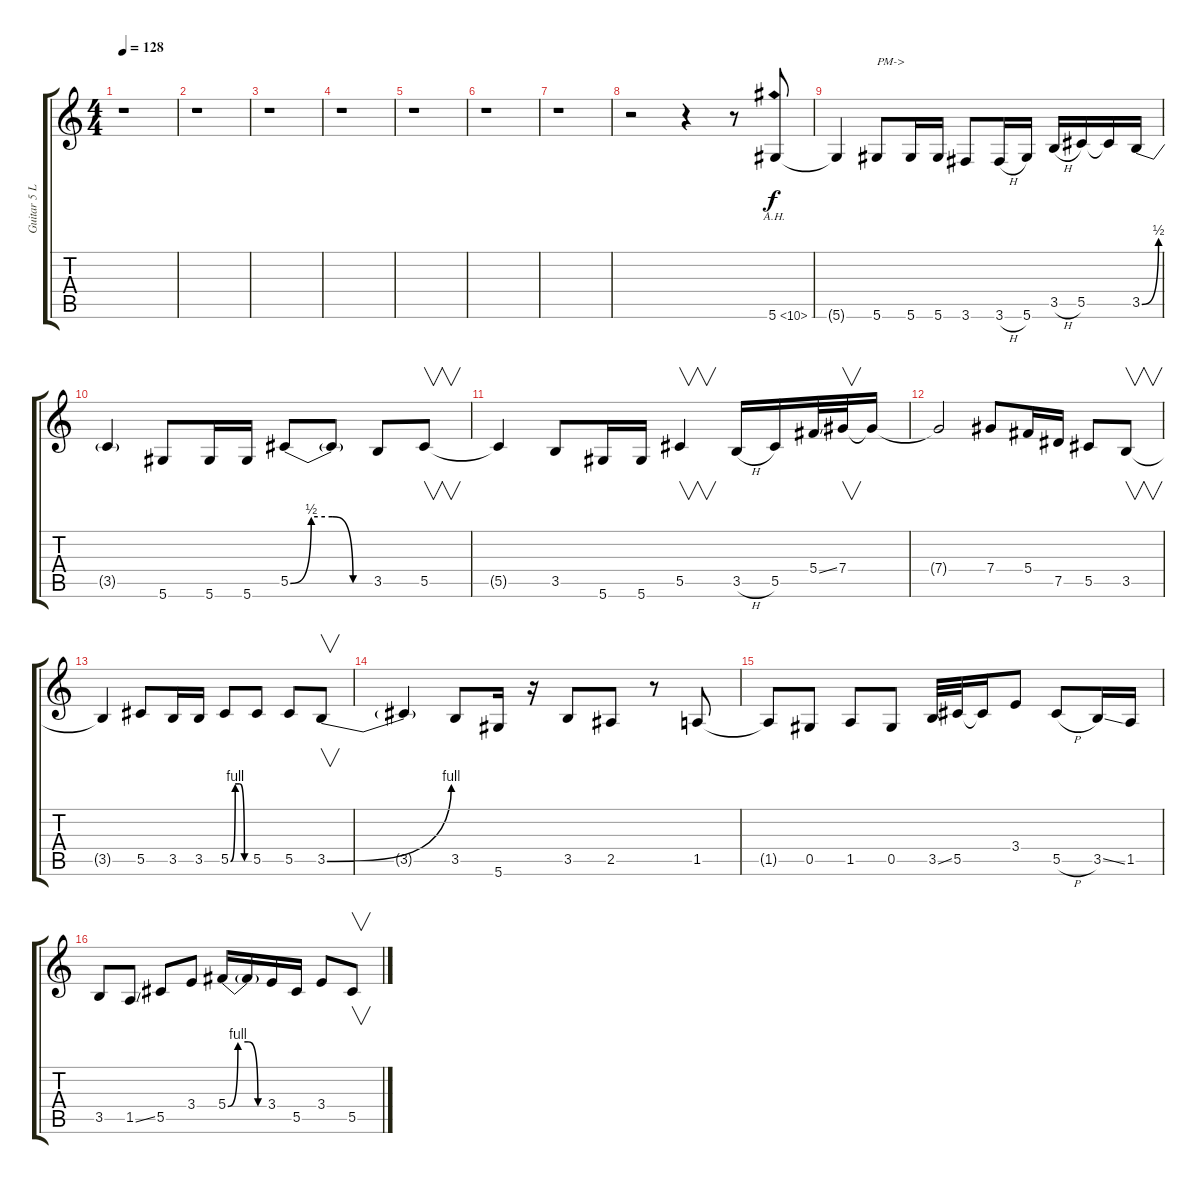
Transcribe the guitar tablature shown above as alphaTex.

\track ("Guitar 5 Lead" "Guitar 5 L") {instrument overdrivenguitar}
\staff {score tabs}
\tuning (Eb4 Bb3 Gb3 Db3 Ab2 Eb2) {hide}
\ts (4 4)
\tempo 128
\clef g2
\ks c
r.1{dy f} |
r.1 |
r.1 |
r.1 |
r.1 |
r.1 |
r.1 |
r.2 r.4 r.8 5.6{ah 5}.8 |
5.6{t}.4 5.6.8{txt "PM->"} 5.6.16 5.6.16 3.6.8 3.6{h}.16 5.6.16 3.5{h}.16 5.5.16 5.5{t}.16 3.5{be (bend 0 0 60 2)}.16 |
3.5{t}.4 5.6.8 5.6.16 5.6.16 5.5{be (custom 0 0 15 2 30 2 45 0 60 0)}.8 5.5{t}.8 3.5.8 5.5.8{v} |
5.5{t}.4 3.5.8 5.6.16 5.6.16 5.5.4{v} 3.5{h}.16 5.5.16 5.4{ss}.32 7.4.32{v} 7.4{t}.16 |
7.4{t}.2 7.4.8 5.4.16 7.5.16 5.5.8 3.5.8{v} |
3.5{t}.4 5.5.8 3.5.16 3.5.16 5.5{be (custom 0 0 15 4 30 4 45 0 60 0)}.8 5.5.8 5.5.8 3.5{be (bend 0 0 60 4)}.8{v} |
3.5{t}.4 3.5.8 5.6.16 r.16 3.5.8 2.5.8 r.8 1.5.8 |
1.5{t}.8 0.5.8 1.5.8 0.5.8 3.5{ss}.32 5.5.32 5.5{t}.16 3.4.8 5.5{h}.8 3.5{ss}.16 1.5.16 |
3.5.8 1.5{ss}.8 5.5.8 3.4.8 5.4{be (custom 0 0 15 4 30 4 45 0 60 0)}.16 5.4{t}.16 3.4.16 5.5.16 3.4.8 5.5.8{v}
